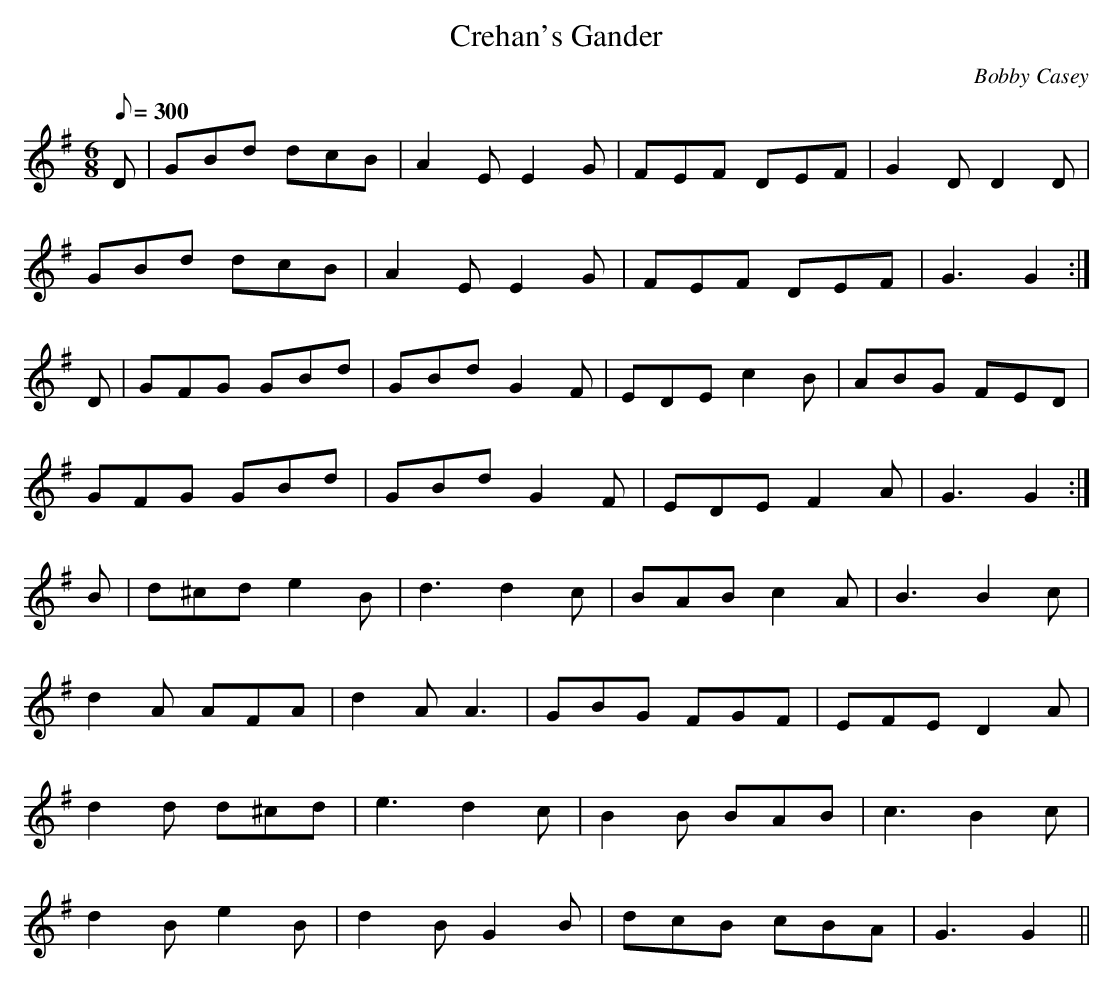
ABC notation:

X:1
T: Crehan's Gander
C: Bobby Casey
L: 1/8
M: 6/8
Q: 300
K: G
D|GBd dcB|A2E E2G|FEF DEF|G2D D2 D|
GBd dcB|A2E E2G|FEF DEF|G3 G2 :|
D|GFG GBd|GBd G2F|EDE c2B|ABG FED|
GFG GBd|GBd G2F|EDE F2A|G3 G2 :|
B|d^cd e2B|d3 d2c|BAB c2A|B3 B2c|
d2A AFA|d2A A3|GBG FGF|EFE D2A|
d2d d^cd|e3 d2c|B2B BAB|c3 B2c|
d2B e2B|d2B G2B|dcB cBA|G3 G2||
